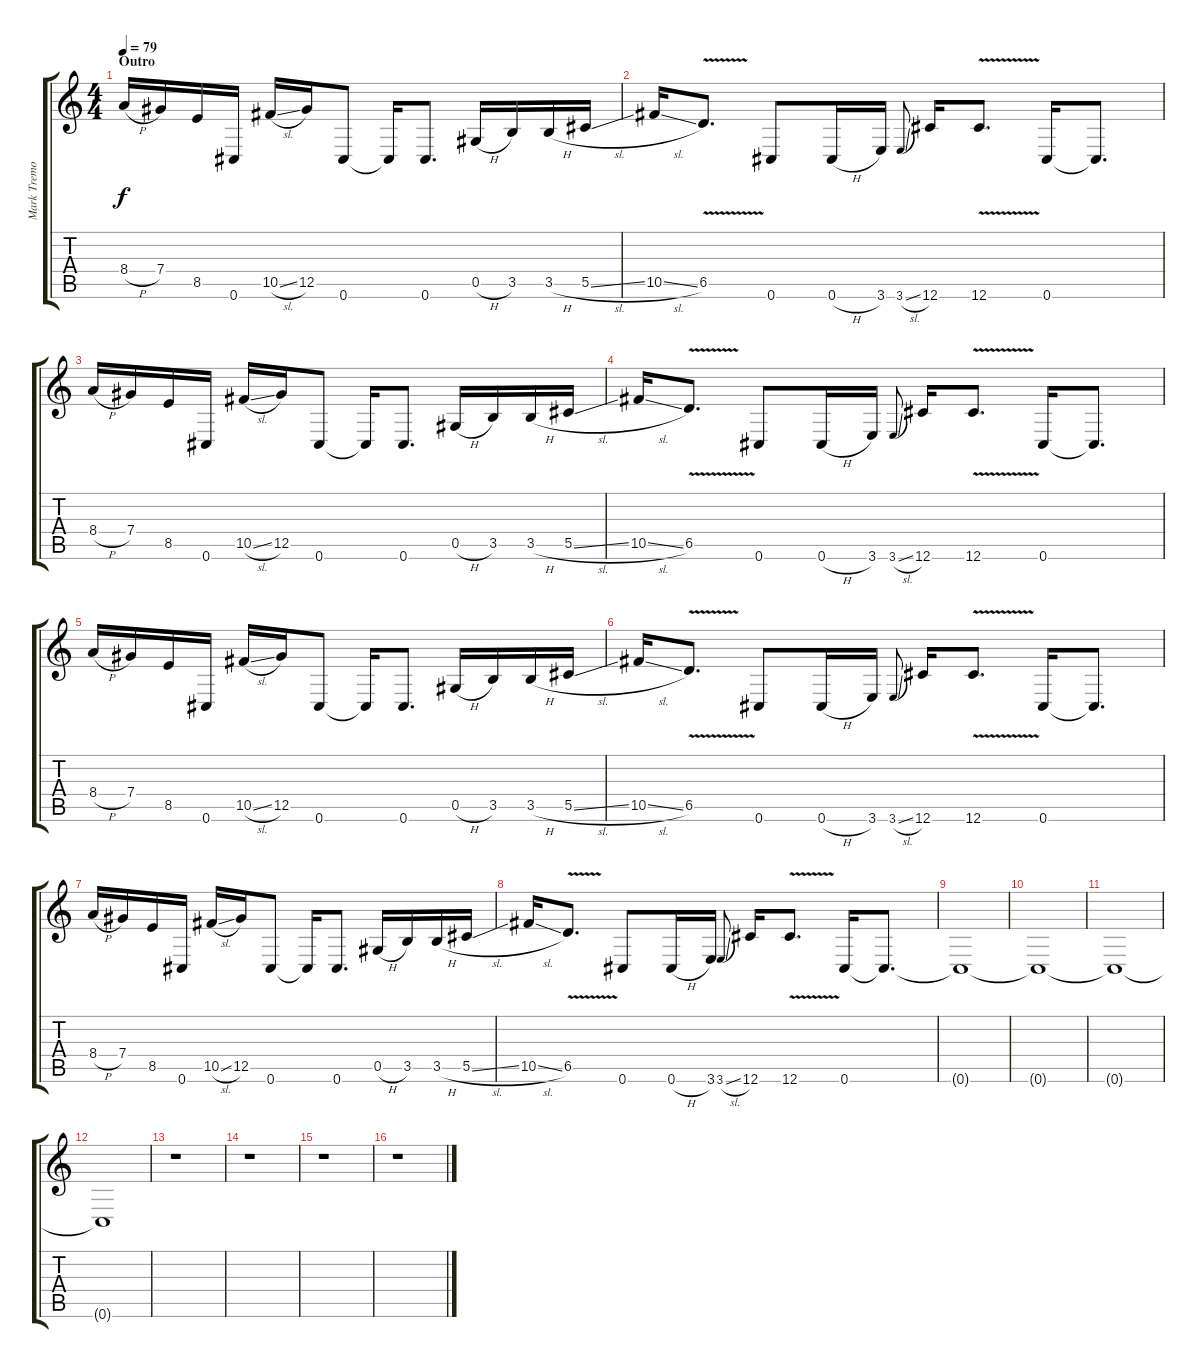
\track ("Mark Tremonti" "Mark Tremo") {instrument acousticguitarsteel}
\staff {score tabs}
\tuning (Eb4 Bb3 Gb3 Db3 Ab2 Db2) {hide}
\ts (4 4)
\section ("" "Outro")
\tempo 79
\clef g2
\ks c
8.4{h}.16{dy f} 7.4.16 8.5.16 0.6.16 10.5{sl}.16 12.5.16 0.6.8 0.6{t}.16 0.6.8{d} 0.5{h}.16 3.5.16 3.5{h}.16 5.5{sl}.16 |
10.5{sl}.16 6.5{v}.8{d} 0.6.8 0.6{h}.16 3.6.16 3.6{sl}.8{gr onbeat} 12.6.16 12.6{v}.8{d} 0.6.16 0.6{t}.8{d} |
8.4{h}.16 7.4.16 8.5.16 0.6.16 10.5{sl}.16 12.5.16 0.6.8 0.6{t}.16 0.6.8{d} 0.5{h}.16 3.5.16 3.5{h}.16 5.5{sl}.16 |
10.5{sl}.16 6.5{v}.8{d} 0.6.8 0.6{h}.16 3.6.16 3.6{sl}.8{gr onbeat} 12.6.16 12.6{v}.8{d} 0.6.16 0.6{t}.8{d} |
8.4{h}.16 7.4.16 8.5.16 0.6.16 10.5{sl}.16 12.5.16 0.6.8 0.6{t}.16 0.6.8{d} 0.5{h}.16 3.5.16 3.5{h}.16 5.5{sl}.16 |
10.5{sl}.16 6.5{v}.8{d} 0.6.8 0.6{h}.16 3.6.16 3.6{sl}.8{gr onbeat} 12.6.16 12.6{v}.8{d} 0.6.16 0.6{t}.8{d} |
8.4{h}.16 7.4.16 8.5.16 0.6.16 10.5{sl}.16 12.5.16 0.6.8 0.6{t}.16 0.6.8{d} 0.5{h}.16 3.5.16 3.5{h}.16 5.5{sl}.16 |
10.5{sl}.16 6.5{v}.8{d} 0.6.8 0.6{h}.16 3.6.16 3.6{sl}.8{gr onbeat} 12.6.16 12.6{v}.8{d} 0.6.16 0.6{t}.8{d} |
0.6{t}.1{volume 0} |
0.6{t}.1 |
0.6{t}.1 |
0.6{t}.1 |
r.1 |
r.1 |
r.1 |
r.1
